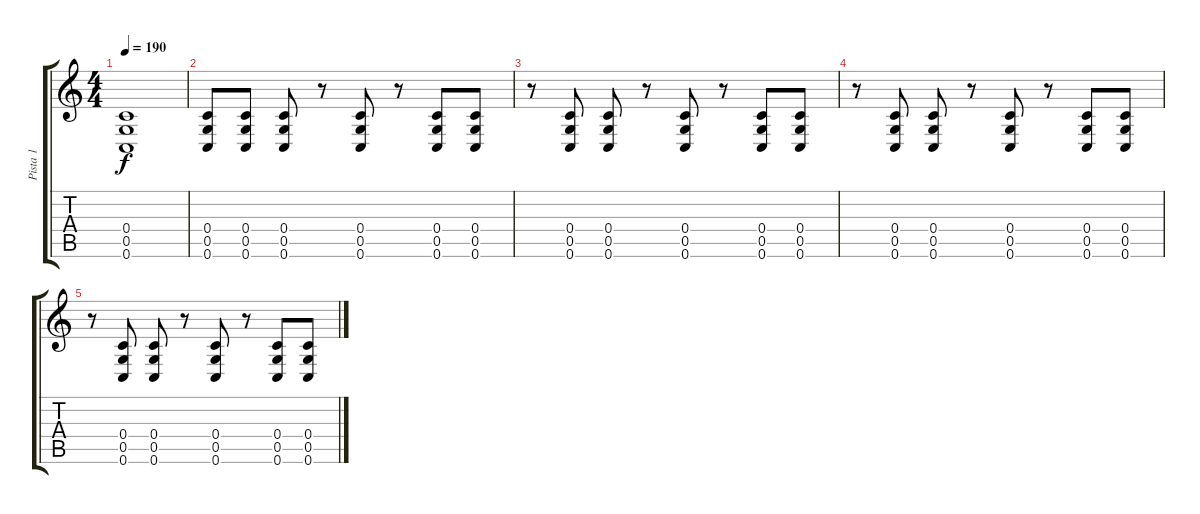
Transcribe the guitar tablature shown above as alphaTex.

\track ("Pista 1" "Pista 1") {instrument distortionguitar}
\staff {score tabs}
\tuning (D4 A3 F3 C3 G2 C2) {hide}
\ts (4 4)
\tempo 190
\clef g2
\ks c
(0.4{t} 0.5{t} 0.6{t}).1{dy f} |
(0.4 0.5 0.6).8 (0.4 0.5 0.6).8 (0.4 0.5 0.6).8 r.8 (0.4 0.5 0.6).8 r.8 (0.4 0.5 0.6).8 (0.4 0.5 0.6).8 |
r.8 (0.4 0.5 0.6).8 (0.4 0.5 0.6).8 r.8 (0.4 0.5 0.6).8 r.8 (0.4 0.5 0.6).8 (0.4 0.5 0.6).8 |
r.8 (0.4 0.5 0.6).8 (0.4 0.5 0.6).8 r.8 (0.4 0.5 0.6).8 r.8 (0.4 0.5 0.6).8 (0.4 0.5 0.6).8 |
r.8 (0.4 0.5 0.6).8 (0.4 0.5 0.6).8 r.8 (0.4 0.5 0.6).8 r.8 (0.4 0.5 0.6).8 (0.4 0.5 0.6).8
